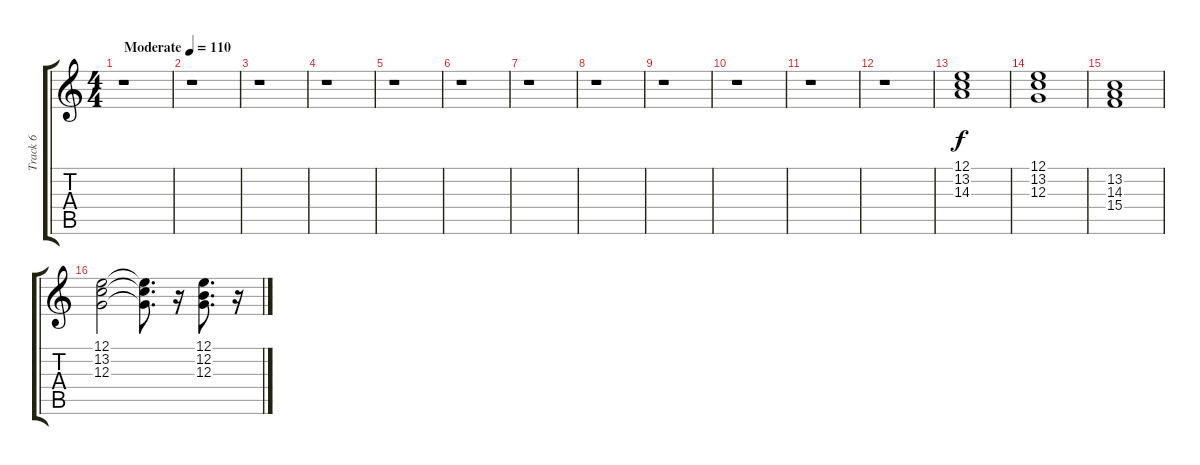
\track ("Track 6" "Track 6") {instrument pad2warm}
\staff {score tabs}
\tuning (E4 B3 G3 D3 A2 E2) {hide}
\ts (4 4)
\tempo (110 "Moderate")
\clef g2
\ks c
r.1{dy f instrument pad2warm} |
r.1 |
r.1 |
r.1 |
r.1 |
r.1 |
r.1 |
r.1 |
r.1 |
r.1 |
r.1 |
r.1 |
(12.1 13.2 14.3).1 |
(12.1 13.2 12.3).1 |
(13.2 14.3 15.4).1 |
(12.1 13.2 12.3).2 (12.1{t} 13.2{t} 12.3{t}).8{d} r.16 (12.1 12.2 12.3).8{d} r.16
